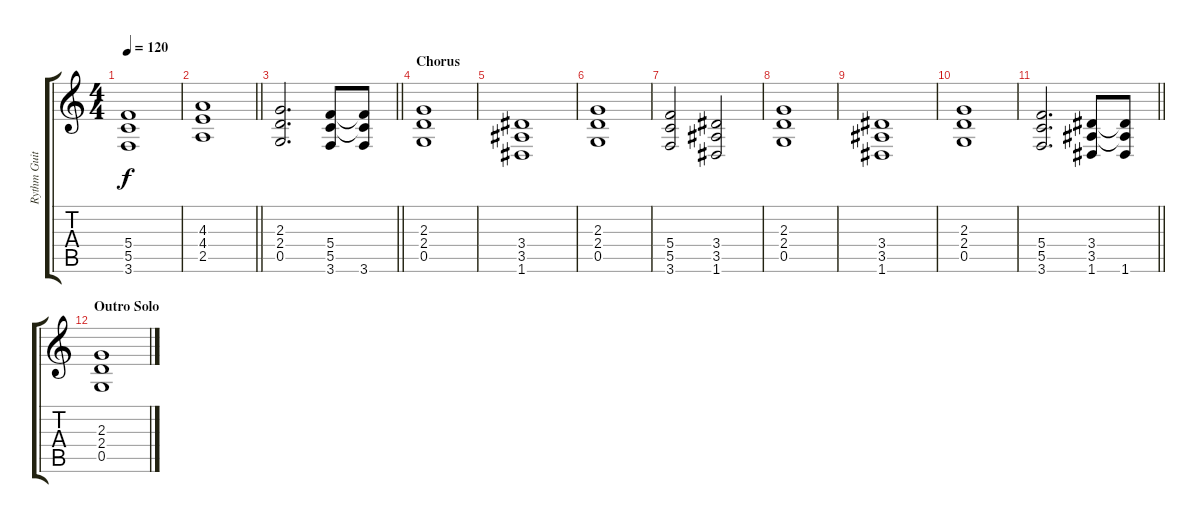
\track ("Rythm Guitar" "Rythm Guit") {instrument distortionguitar}
\staff {score tabs}
\tuning (D4 A3 F3 C3 G2 D2) {hide}
\ts (4 4)
\tempo 120
\clef g2
\ks c
(5.4 5.5 3.6).1{dy f} |
\barLineRight lightlight
(4.3 4.4 2.5).1 |
\barLineRight lightlight
(2.3 2.4 0.5).2{d} (5.4 5.5 3.6).8 (5.4{t} 5.5{t} 3.6).8 |
\section ("" "Chorus")
(2.3 2.4 0.5).1 |
(3.4 3.5 1.6).1 |
(2.3 2.4 0.5).1 |
(5.4 5.5 3.6).2 (3.4 3.5 1.6).2 |
(2.3 2.4 0.5).1 |
(3.4 3.5 1.6).1 |
(2.3 2.4 0.5).1 |
\barLineRight lightlight
(5.4 5.5 3.6).2{d} (3.4 3.5 1.6).8 (3.4{t} 3.5{t} 1.6).8 |
\section ("" "Outro Solo")
(2.3 2.4 0.5).1
